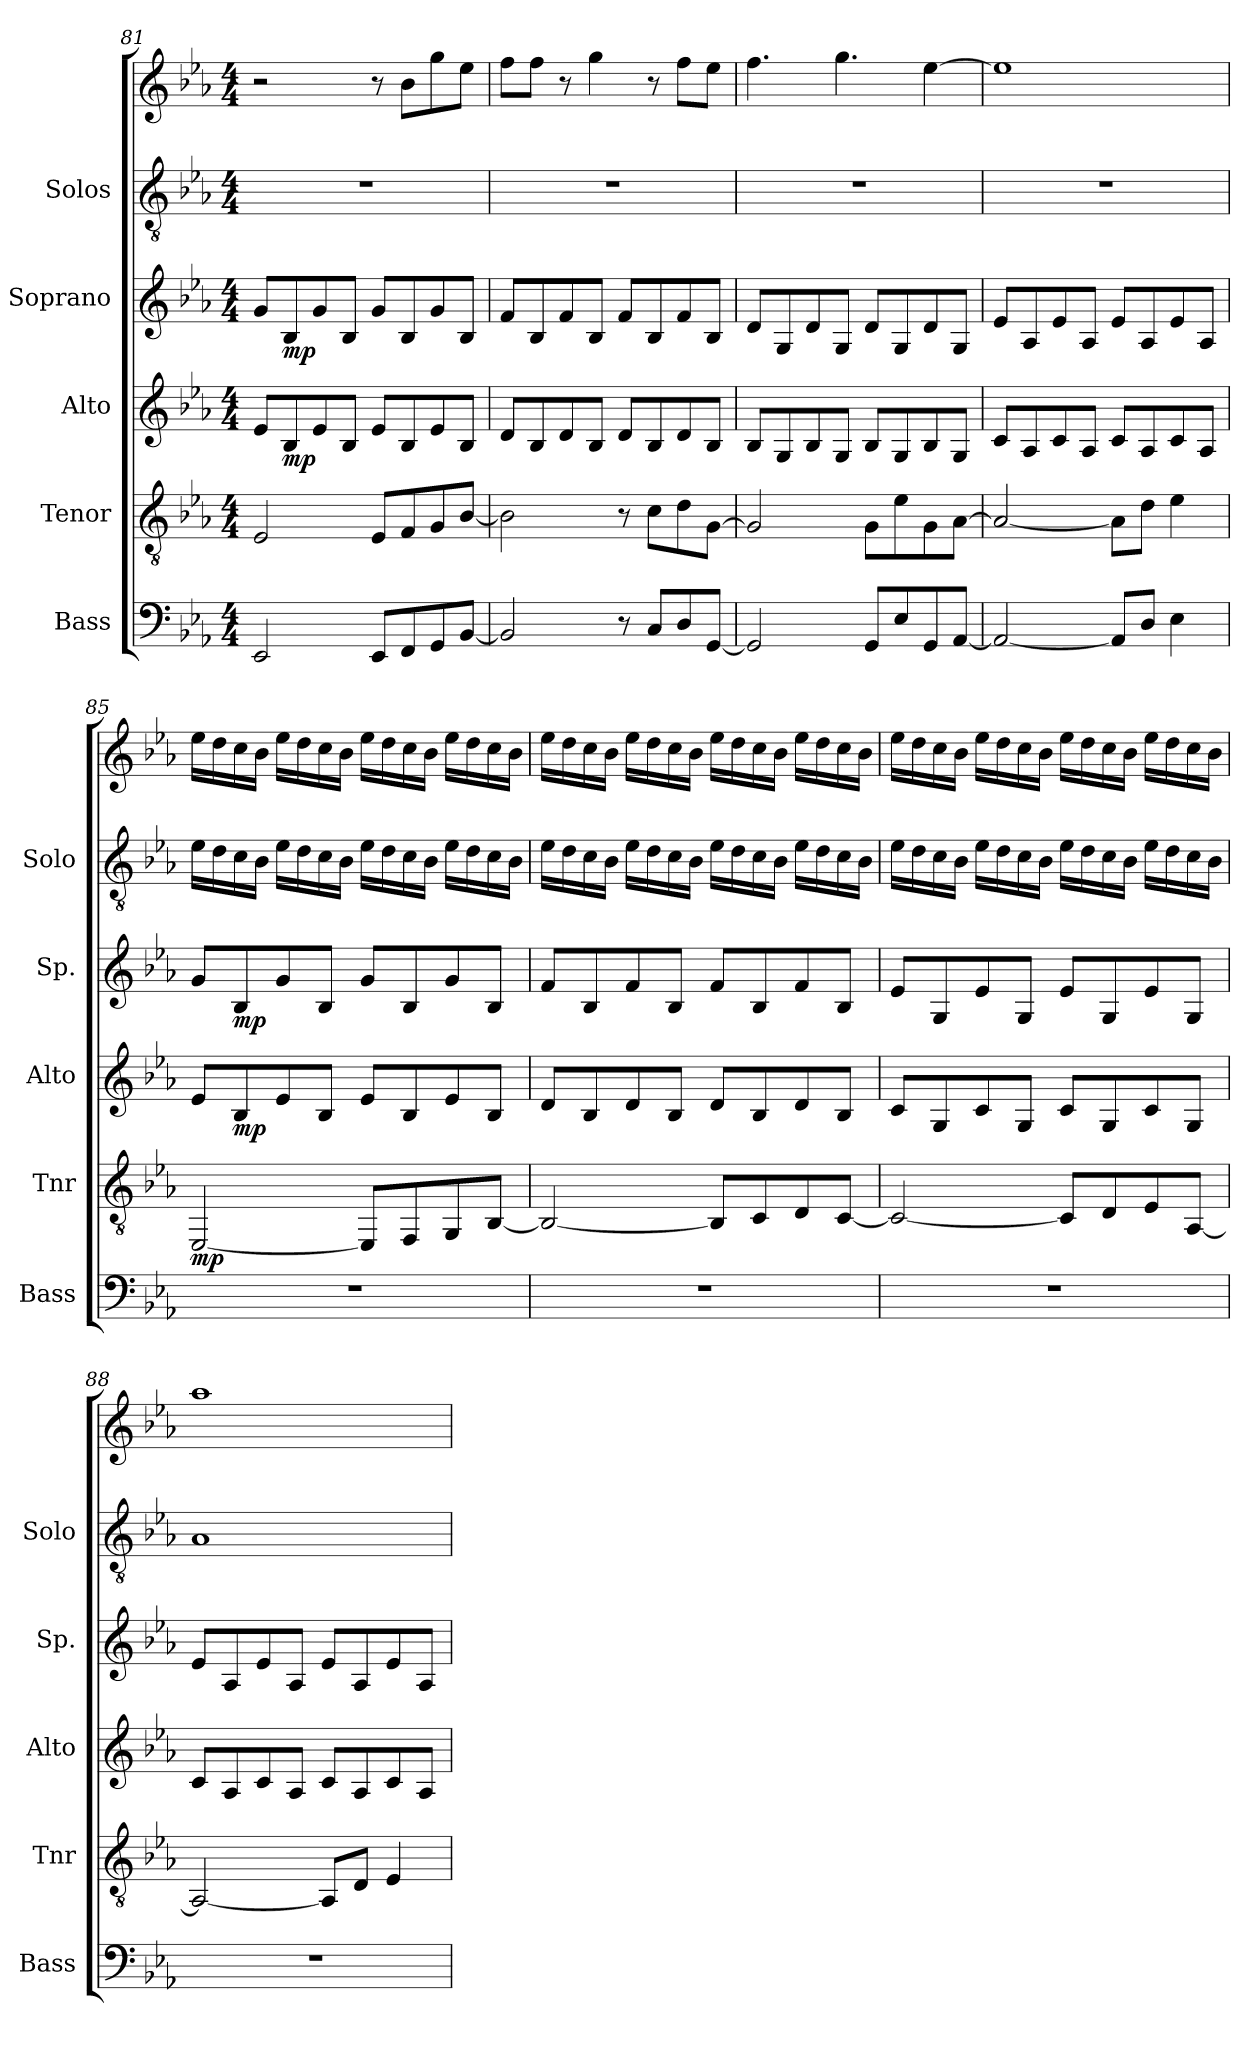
**kern	**kern	**dynam	**kern	**dynam	**kern	**dynam	**kern	**kern
*part5	*part4	*part4	*part3	*part3	*part2	*part2	*part1	*part1
*staff6	*staff5	*staff5	*staff4	*staff4	*staff3	*staff3	*staff2	*staff1
*I"Bass	*I"Tenor	*	*I"Alto	*	*I"Soprano	*	*I"Solos	*
*I'Bass	*I'Tnr	*	*I'Alto	*	*I'Sp.	*	*I'Solo	*
!!LO:LB:g=z
*clefF4	*clefGv2	*	*clefG2	*	*clefG2	*	*clefGv2	*clefG2
*k[b-e-a-]	*k[b-e-a-]	*	*k[b-e-a-]	*	*k[b-e-a-]	*	*k[b-e-a-]	*k[b-e-a-]
*M4/4	*M4/4	*	*M4/4	*	*M4/4	*	*M4/4	*M4/4
=81	=81	=81	=81	=81	=81	=81	=81	=81
2EE-/	2E-/	.	8e-/L	.	8g/L	.	1r	2r
!	!	!	!	!LO:DY:b	!	!LO:DY:b	!	!
.	.	.	8B-/	mp	8B-/	mp	.	.
.	.	.	8e-/	.	8g/	.	.	.
.	.	.	8B-/J	.	8B-/J	.	.	.
8EE-/L	8E-/L	.	8e-/L	.	8g/L	.	.	8r
8FF/	8F/	.	8B-/	.	8B-/	.	.	8b-\L
8GG/	8G/	.	8e-/	.	8g/	.	.	8gg\
[8BB-/J	[8B-/J	.	8B-/J	.	8B-/J	.	.	8ee-\J
=82	=82	=82	=82	=82	=82	=82	=82	=82
2BB-/]	2B-\]	.	8d/L	.	8f/L	.	1r	8ff\L
.	.	.	8B-/	.	8B-/	.	.	8ff\J
.	.	.	8d/	.	8f/	.	.	8r
.	.	.	8B-/J	.	8B-/J	.	.	4gg\
8r	8r	.	8d/L	.	8f/L	.	.	.
8C/L	8c\L	.	8B-/	.	8B-/	.	.	8r
8D/	8d\	.	8d/	.	8f/	.	.	8ff\L
[8GG/J	[8G\J	.	8B-/J	.	8B-/J	.	.	8ee-\J
=83	=83	=83	=83	=83	=83	=83	=83	=83
2GG/]	2G/]	.	8B-/L	.	8d/L	.	1r	4.ff\
.	.	.	8G/	.	8G/	.	.	.
.	.	.	8B-/	.	8d/	.	.	.
.	.	.	8G/J	.	8G/J	.	.	4.gg\
8GG/L	8G\L	.	8B-/L	.	8d/L	.	.	.
8E-/	8e-\	.	8G/	.	8G/	.	.	.
8GG/	8G\	.	8B-/	.	8d/	.	.	[4ee-\
[8AA-/J	[8A-\J	.	8G/J	.	8G/J	.	.	.
=84	=84	=84	=84	=84	=84	=84	=84	=84
2AA-/_	2A-/_	.	8c/L	.	8e-/L	.	1r	1ee-]
.	.	.	8A-/	.	8A-/	.	.	.
.	.	.	8c/	.	8e-/	.	.	.
.	.	.	8A-/J	.	8A-/J	.	.	.
8AA-/L]	8A-\L]	.	8c/L	.	8e-/L	.	.	.
8D/J	8d\J	.	8A-/	.	8A-/	.	.	.
4E-\	4e-\	.	8c/	.	8e-/	.	.	.
.	.	.	8A-/J	.	8A-/J	.	.	.
!!LO:PB:g=z
=85	=85	=85	=85	=85	=85	=85	=85	=85
!	!	!LO:DY:b	!	!	!	!	!	!
1r	[2EE-/	mp	8e-/L	.	8g/L	.	16e-\LL	16ee-\LL
.	.	.	.	.	.	.	16d\	16dd\
!	!	!	!	!LO:DY:b	!	!LO:DY:b	!	!
.	.	.	8B-/	mp	8B-/	mp	16c\	16cc\
.	.	.	.	.	.	.	16B-\JJ	16b-\JJ
.	.	.	8e-/	.	8g/	.	16e-\LL	16ee-\LL
.	.	.	.	.	.	.	16d\	16dd\
.	.	.	8B-/J	.	8B-/J	.	16c\	16cc\
.	.	.	.	.	.	.	16B-\JJ	16b-\JJ
.	8EE-/L]	.	8e-/L	.	8g/L	.	16e-\LL	16ee-\LL
.	.	.	.	.	.	.	16d\	16dd\
.	8FF/	.	8B-/	.	8B-/	.	16c\	16cc\
.	.	.	.	.	.	.	16B-\JJ	16b-\JJ
.	8GG/	.	8e-/	.	8g/	.	16e-\LL	16ee-\LL
.	.	.	.	.	.	.	16d\	16dd\
.	[8BB-/J	.	8B-/J	.	8B-/J	.	16c\	16cc\
.	.	.	.	.	.	.	16B-\JJ	16b-\JJ
=86	=86	=86	=86	=86	=86	=86	=86	=86
1r	2BB-/_	.	8d/L	.	8f/L	.	16e-\LL	16ee-\LL
.	.	.	.	.	.	.	16d\	16dd\
.	.	.	8B-/	.	8B-/	.	16c\	16cc\
.	.	.	.	.	.	.	16B-\JJ	16b-\JJ
.	.	.	8d/	.	8f/	.	16e-\LL	16ee-\LL
.	.	.	.	.	.	.	16d\	16dd\
.	.	.	8B-/J	.	8B-/J	.	16c\	16cc\
.	.	.	.	.	.	.	16B-\JJ	16b-\JJ
.	8BB-/L]	.	8d/L	.	8f/L	.	16e-\LL	16ee-\LL
.	.	.	.	.	.	.	16d\	16dd\
.	8C/	.	8B-/	.	8B-/	.	16c\	16cc\
.	.	.	.	.	.	.	16B-\JJ	16b-\JJ
.	8D/	.	8d/	.	8f/	.	16e-\LL	16ee-\LL
.	.	.	.	.	.	.	16d\	16dd\
.	[8C/J	.	8B-/J	.	8B-/J	.	16c\	16cc\
.	.	.	.	.	.	.	16B-\JJ	16b-\JJ
!!LO:LB:g=z
=87	=87	=87	=87	=87	=87	=87	=87	=87
1r	2C/_	.	8c/L	.	8e-/L	.	16e-\LL	16ee-\LL
.	.	.	.	.	.	.	16d\	16dd\
.	.	.	8G/	.	8G/	.	16c\	16cc\
.	.	.	.	.	.	.	16B-\JJ	16b-\JJ
.	.	.	8c/	.	8e-/	.	16e-\LL	16ee-\LL
.	.	.	.	.	.	.	16d\	16dd\
.	.	.	8G/J	.	8G/J	.	16c\	16cc\
.	.	.	.	.	.	.	16B-\JJ	16b-\JJ
.	8C/L]	.	8c/L	.	8e-/L	.	16e-\LL	16ee-\LL
.	.	.	.	.	.	.	16d\	16dd\
.	8D/	.	8G/	.	8G/	.	16c\	16cc\
.	.	.	.	.	.	.	16B-\JJ	16b-\JJ
.	8E-/	.	8c/	.	8e-/	.	16e-\LL	16ee-\LL
.	.	.	.	.	.	.	16d\	16dd\
.	[8AA-/J	.	8G/J	.	8G/J	.	16c\	16cc\
.	.	.	.	.	.	.	16B-\JJ	16b-\JJ
=88	=88	=88	=88	=88	=88	=88	=88	=88
1r	2AA-/_	.	8c/L	.	8e-/L	.	1A-	1aa-
.	.	.	8A-/	.	8A-/	.	.	.
.	.	.	8c/	.	8e-/	.	.	.
.	.	.	8A-/J	.	8A-/J	.	.	.
.	8AA-/L]	.	8c/L	.	8e-/L	.	.	.
.	8D/J	.	8A-/	.	8A-/	.	.	.
.	4E-/	.	8c/	.	8e-/	.	.	.
.	.	.	8A-/J	.	8A-/J	.	.	.
=	=	=	=	=	=	=	=	=
*-	*-	*-	*-	*-	*-	*-	*-	*-
